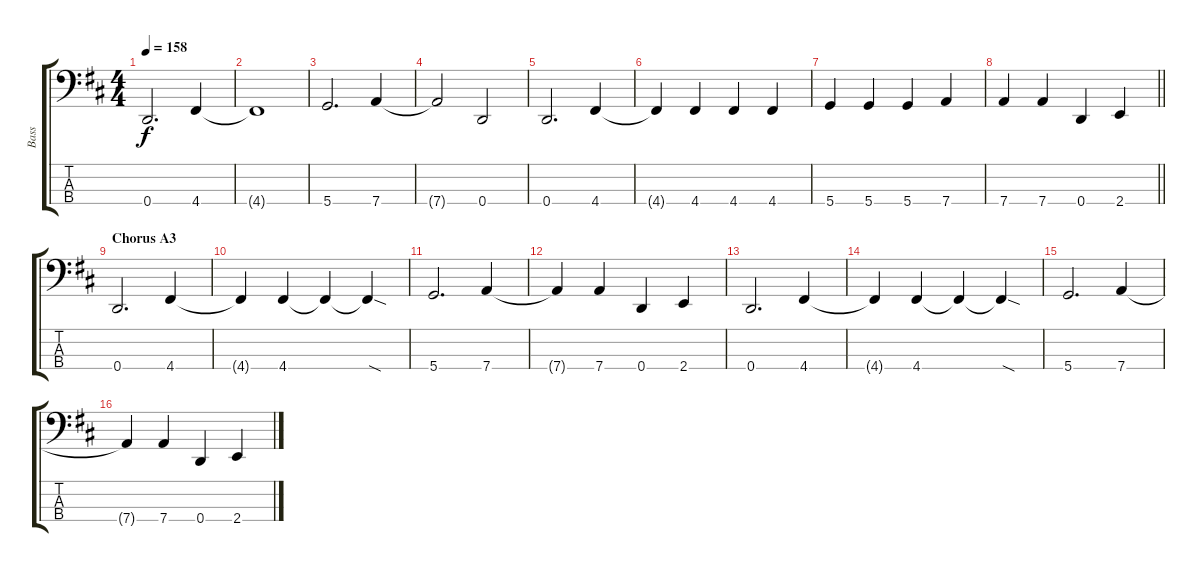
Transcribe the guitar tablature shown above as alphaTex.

\track ("Bass" "Bass") {instrument electricbassfinger bank 255}
\staff {score tabs}
\tuning (G2 D2 A1 D1) {hide}
\ts (4 4)
\tempo 158
\clef f4
\ks d
0.4.2{d dy f} 4.4.4 |
4.4{t}.1 |
5.4.2{d beam merge} 7.4.4 |
7.4{t}.2 0.4.2 |
0.4.2{d} 4.4.4 |
4.4{t}.4 4.4.4{beam merge} 4.4.4 4.4.4 |
5.4.4{beam merge} 5.4.4 5.4.4{beam merge} 7.4.4 |
\barLineRight lightlight
7.4.4 7.4.4 0.4.4 2.4.4 |
\section ("" "Chorus A3")
0.4.2{d} 4.4.4 |
4.4{t}.4 4.4.4 4.4{t}.4{beam merge} 4.4{sod t}.4 |
5.4.2{d beam merge} 7.4.4 |
7.4{t}.4{beam merge} 7.4.4 0.4.4 2.4.4 |
0.4.2{d} 4.4.4 |
4.4{t}.4 4.4.4 4.4{t}.4{beam merge} 4.4{sod t}.4 |
5.4.2{d beam merge} 7.4.4 |
7.4{t}.4{beam merge} 7.4.4 0.4.4 2.4.4
